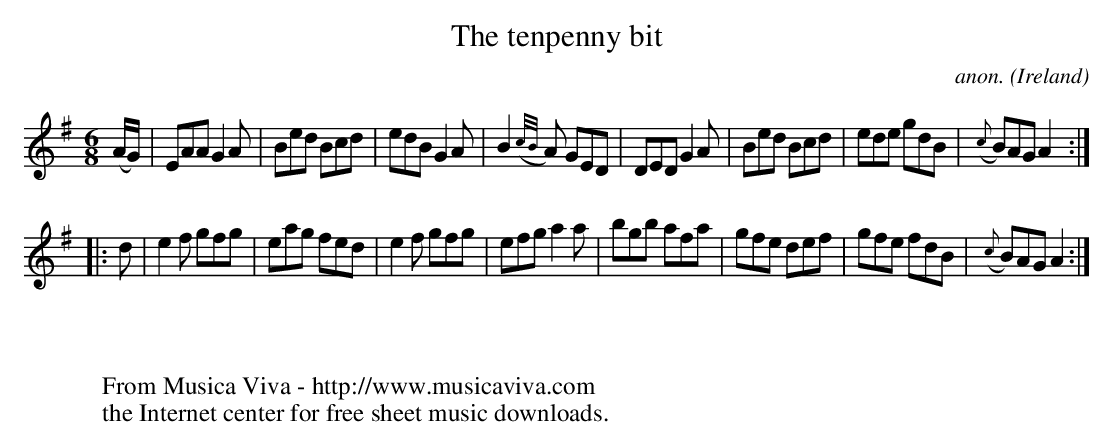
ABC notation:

X:1
T:The tenpenny bit
C:anon.
O:Ireland
M:6/8
L:1/8
K:Ador
(A/G/)|EAA G2A|Bed Bcd|edB G2A|B2({c/B/}A) GED|DED G2A|Bed Bcd|ede gdB|({c}B)AG A2:|
|:d|e2f gfg|eag fed|e2f gfg|efg a2a|bgb afa|gfe def|gfe fdB|({c}B)AG A2:|
W:
W:
W: From Musica Viva - http://www.musicaviva.com
W: the Internet center for free sheet music downloads.
